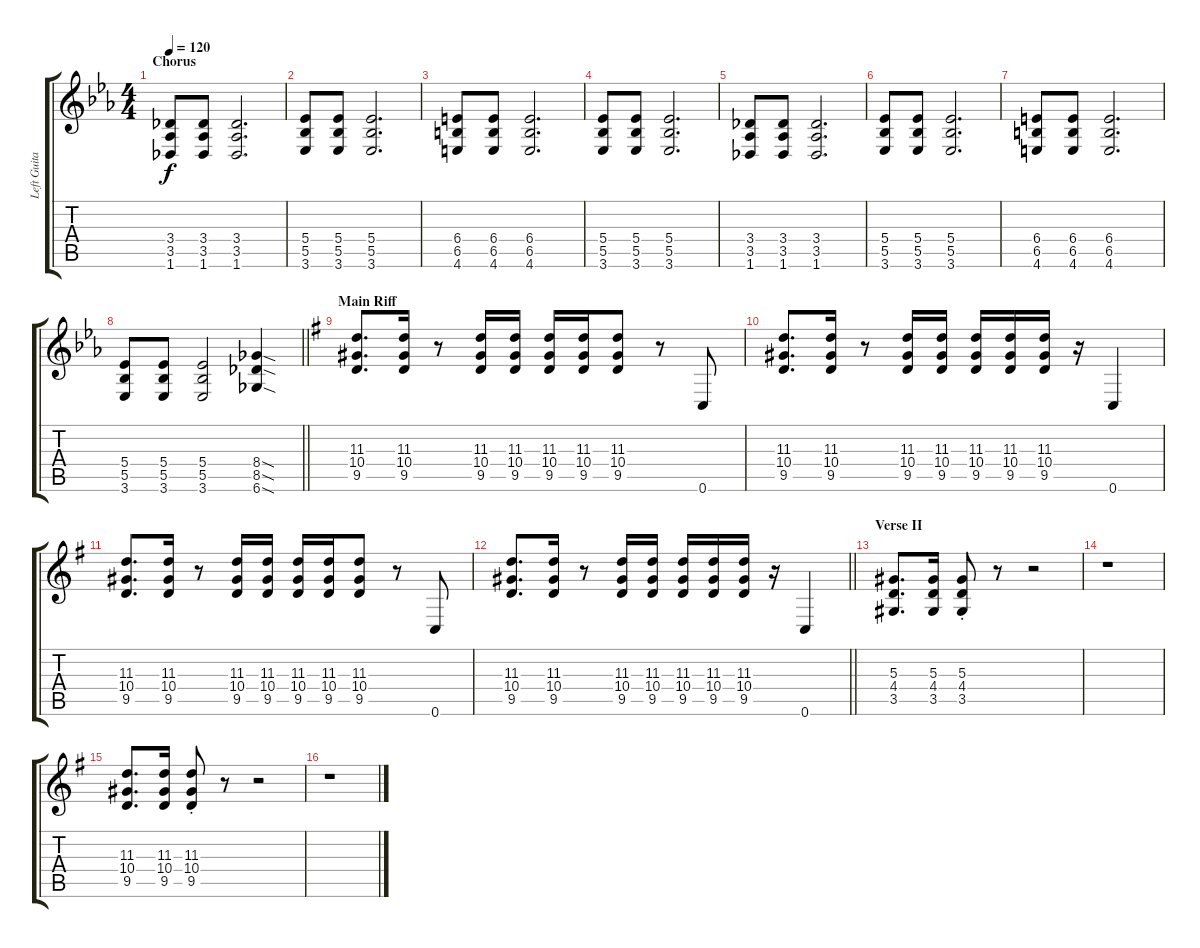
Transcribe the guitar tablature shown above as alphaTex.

\track ("Left Guitar" "Left Guita") {instrument distortionguitar}
\staff {score tabs}
\tuning (C4 G3 Eb3 Bb2 F2 C2) {hide}
\ts (4 4)
\section ("" "Chorus")
\tempo 120
\clef g2
\ks eb
(3.4 3.5 1.6).8{dy f} (3.4 3.5 1.6).8 (3.4 3.5 1.6).2{d} |
(5.4 5.5 3.6).8 (5.4 5.5 3.6).8 (5.4 5.5 3.6).2{d} |
(6.4 6.5 4.6).8 (6.4 6.5 4.6).8 (6.4 6.5 4.6).2{d} |
(5.4 5.5 3.6).8 (5.4 5.5 3.6).8 (5.4 5.5 3.6).2{d} |
(3.4 3.5 1.6).8 (3.4 3.5 1.6).8 (3.4 3.5 1.6).2{d} |
(5.4 5.5 3.6).8 (5.4 5.5 3.6).8 (5.4 5.5 3.6).2{d} |
(6.4 6.5 4.6).8 (6.4 6.5 4.6).8 (6.4 6.5 4.6).2{d} |
\barLineRight lightlight
(5.4 5.5 3.6).8 (5.4 5.5 3.6).8 (5.4 5.5 3.6).2 (8.4{sod} 8.5{sod} 6.6{sod}).4 |
\section ("" "Main Riff")
\ks g
(11.3 10.4 9.5).8{d} (11.3 10.4 9.5).16 r.8 (11.3 10.4 9.5).16 (11.3 10.4 9.5).16 (11.3 10.4 9.5).16 (11.3 10.4 9.5).16 (11.3 10.4 9.5).8 r.8 0.6.8 |
(11.3 10.4 9.5).8{d} (11.3 10.4 9.5).16 r.8 (11.3 10.4 9.5).16 (11.3 10.4 9.5).16 (11.3 10.4 9.5).16 (11.3 10.4 9.5).16 (11.3 10.4 9.5).16 r.16 0.6.4 |
(11.3 10.4 9.5).8{d} (11.3 10.4 9.5).16 r.8 (11.3 10.4 9.5).16 (11.3 10.4 9.5).16 (11.3 10.4 9.5).16 (11.3 10.4 9.5).16 (11.3 10.4 9.5).8 r.8 0.6.8 |
\barLineRight lightlight
(11.3 10.4 9.5).8{d} (11.3 10.4 9.5).16 r.8 (11.3 10.4 9.5).16 (11.3 10.4 9.5).16 (11.3 10.4 9.5).16 (11.3 10.4 9.5).16 (11.3 10.4 9.5).16 r.16 0.6.4 |
\section ("" "Verse II")
(5.3 4.4 3.5).8{d} (5.3 4.4 3.5).16 (5.3{st} 4.4{st} 3.5{st}).8 r.8 r.2 |
r.1 |
(11.3 10.4 9.5).8{d} (11.3 10.4 9.5).16 (11.3{st} 10.4{st} 9.5{st}).8 r.8 r.2 |
r.1
